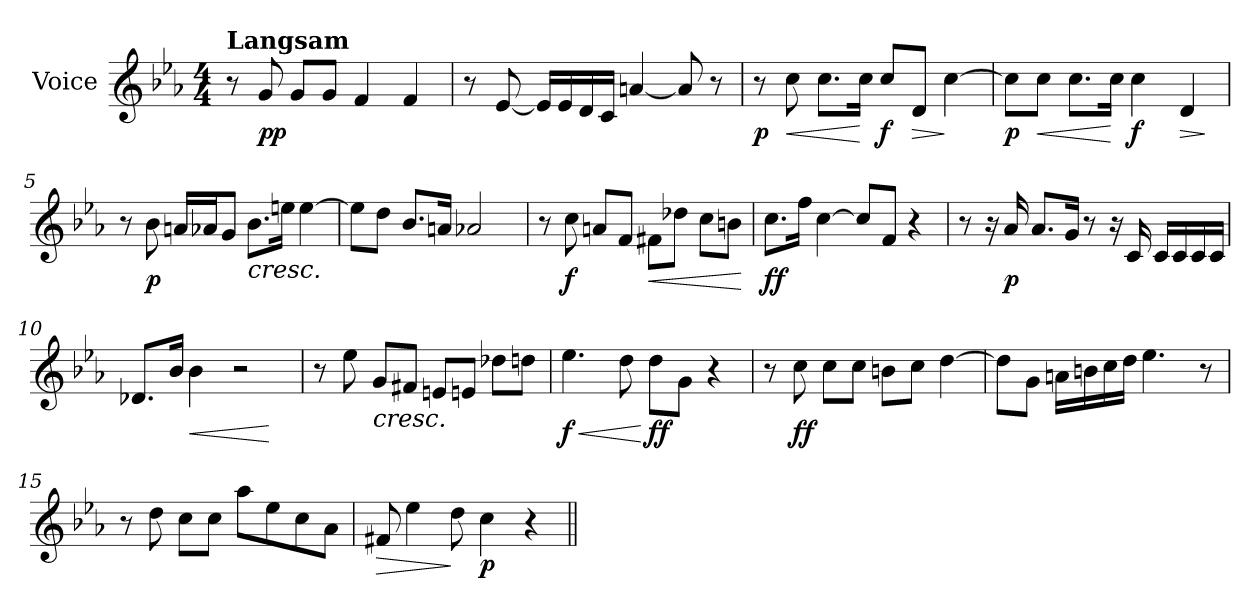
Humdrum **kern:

**kern	**dynam
*part1	*part1
*staff1	*staff1
*I"Voice	*
*clefG2	*
*k[b-e-a-]	*
*E-:	*
*M4/4	*
=1	=1
!LO:TX:a:B:t=Langsam	!
8r	.
!	!LO:DY:b
8g/	pp
8g/L	.
8g/J	.
4f/	.
4f/	.
=2	=2
8r	.
[8e-/	.
16e-/LL]	.
16e-/	.
16d/	.
16c/JJ	.
[4an/	.
8a/]	.
8r	.
=3	=3
!	!LO:DY:b
8r	p
!	!LO:HP:b
8cc\	<
8.cc\L	.
16cc\Jk	[
!	!LO:DY:b
8cc/L	f
!	!LO:HP:b
8d/J	>
[4cc\	]
=4	=4
!	!LO:DY:b
8cc\L]	p
!	!LO:HP:b
8cc\J	<
8.cc\L	.
16cc\Jk	[
!	!LO:DY:b
4cc\	f
!	!LO:HP:b
4d/	>
.	]
!!LO:LB:g=z
=5	=5
8r	.
!	!LO:DY:b
8b-\	p
16an/LL	.
16a-X/J	.
8g/J	.
!LO:TX:b:i:t=cresc.	!
8.b-\L	.
16een\Jk	.
[4ee\	.
=6	=6
8ee\L]	.
8dd\J	.
8.b-/L	.
16an/Jk	.
2a-Xi/	.
=7	=7
8r	.
!	!LO:DY:b
8cc\	f
8an/L	.
8f/J	.
!	!LO:HP:b
8f#Xi\L	<
8dd-X\J	.
8cc\L	.
8bn\J	.
.	[
=8	=8
!	!LO:DY:b
8.cc\L	ff
16ff\Jk	.
[4cc\	.
8cc/L]	.
8f/J	.
4r	.
!!LO:LB:g=z
=9	=9
8r	.
16r	.
!	!LO:DY:b
16a-/	p
8.a-/L	.
16g/Jk	.
8r	.
16r	.
16c/	.
16c/LL	.
16c/	.
16c/	.
16c/JJ	.
=10	=10
8.d-X/L	.
16b-/Jk	.
!	!LO:HP:b
4b-\	<
2r	.
.	[
=11	=11
8r	.
8ee-\	.
!LO:TX:b:i:t=cresc.	!
8g/L	.
8f#Xi/J	.
8eni/L	.
8eni/J	.
8dd-X\L	.
8ddn\J	.
=12	=12
!	!LO:HP:b
!	!LO:DY:n=1:b
4.ee-\	< f
8dd\	.
!	!LO:DY:n=2:b
8dd\L	[ ff
8g\J	.
4r	.
!!LO:LB:g=z
=13	=13
8r	.
!	!LO:DY:b
8cc\	ff
8cc\L	.
8cc\J	.
8bn\L	.
8cc\J	.
[4dd\	.
=14	=14
8dd\L]	.
8g\J	.
16an\LL	.
16bn\	.
16cc\	.
16dd\JJ	.
4.ee-\	.
8r	.
=15	=15
8r	.
8dd\	.
8cc\L	.
8cc\J	.
8aa-\L	.
8ee-\	.
8cc\	.
8a-\J	.
=16	=16
!	!LO:HP:b
8f#X/	>
4ee-\	.
8dd\	]
!	!LO:DY:b
4cc\	p
4r	.
=||	=||
*-	*-
